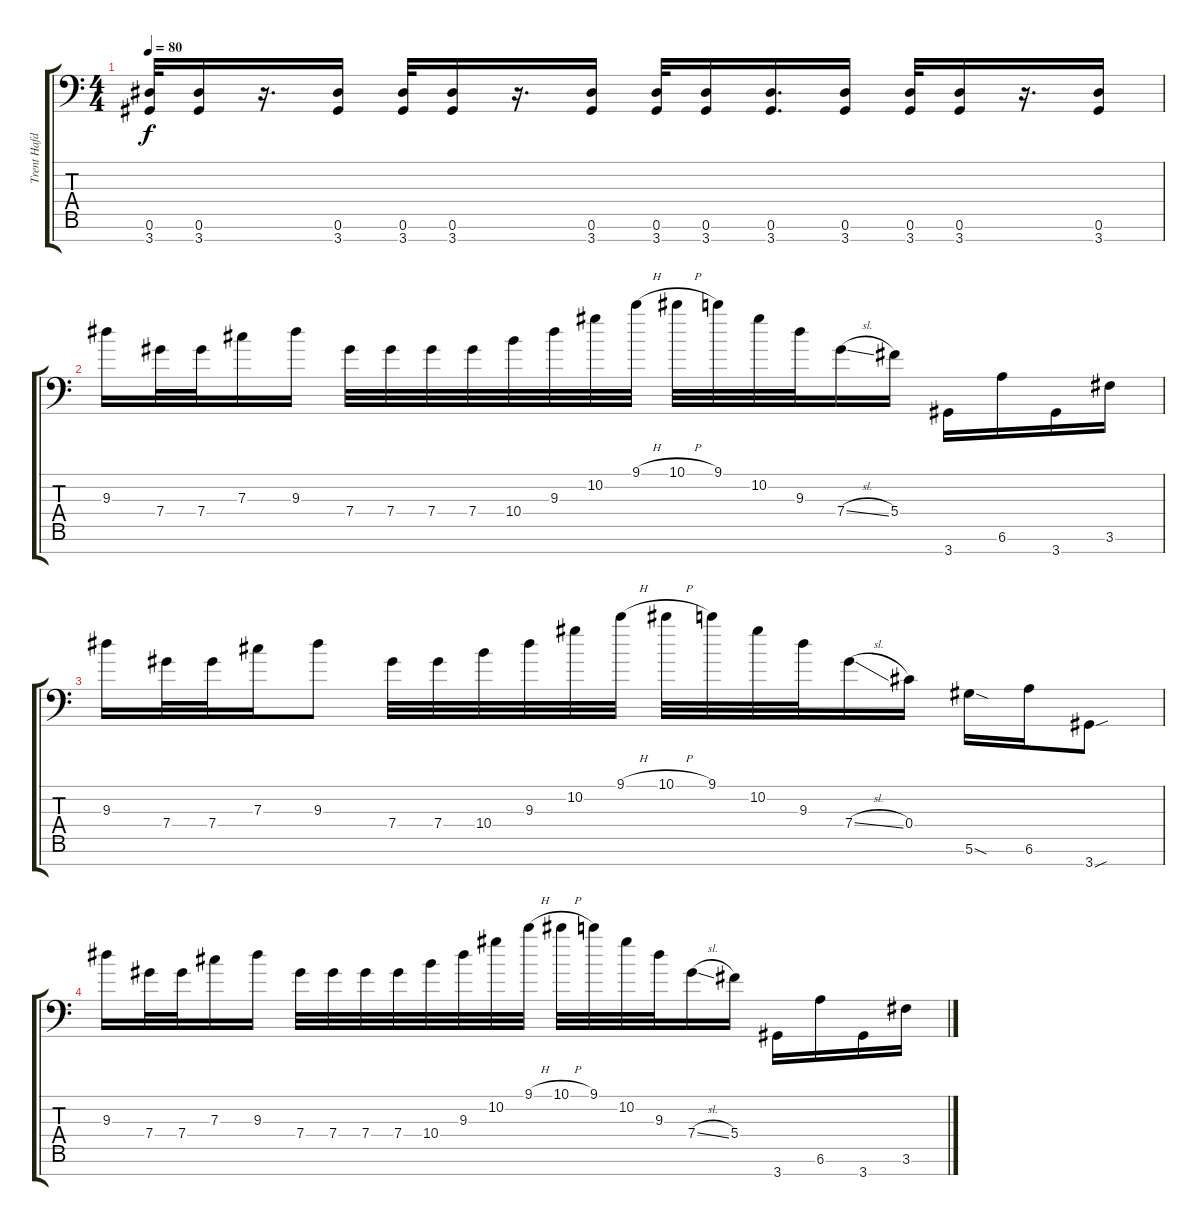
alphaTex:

\track ("Trent Hafdahl" "Trent Hafd") {instrument distortionguitar}
\staff {score tabs}
\tuning (Eb4 Bb3 Gb3 Db3 Ab2 Eb2 F1) {hide}
\ts (4 4)
\tempo 80
\clef f4
\ks c
(0.6 3.7).32{dy f} (0.6 3.7).16 r.16{d} (0.6 3.7).16 (0.6 3.7).32 (0.6 3.7).16 r.16{d} (0.6 3.7).16 (0.6 3.7).32 (0.6 3.7).16 (0.6 3.7).16{d} (0.6 3.7).16 (0.6 3.7).32 (0.6 3.7).16 r.16{d} (0.6 3.7).16 |
9.3.16 7.4.32 7.4.32 7.3.16 9.3.16 7.4.32 7.4.32 7.4.32 7.4.32 10.4.32 9.3.32 10.2.32 9.1{h}.32 10.1{h}.32 9.1.32 10.2.32 9.3.32 7.4{sl}.16 5.4.16 3.7.16 6.6.16 3.7.16 3.6.16 |
9.3.16 7.4.32 7.4.32 7.3.16 9.3.8 7.4.32 7.4.32 10.4.32 9.3.32 10.2.32 9.1{h}.32 10.1{h}.32 9.1.32 10.2.32 9.3.32 7.4{sl}.16 0.4.16 5.6{sod}.16 6.6.16 3.7{sou}.8 |
9.3.16 7.4.32 7.4.32 7.3.16 9.3.16 7.4.32 7.4.32 7.4.32 7.4.32 10.4.32 9.3.32 10.2.32 9.1{h}.32 10.1{h}.32 9.1.32 10.2.32 9.3.32 7.4{sl}.16 5.4.16 3.7.16 6.6.16 3.7.16 3.6.16
